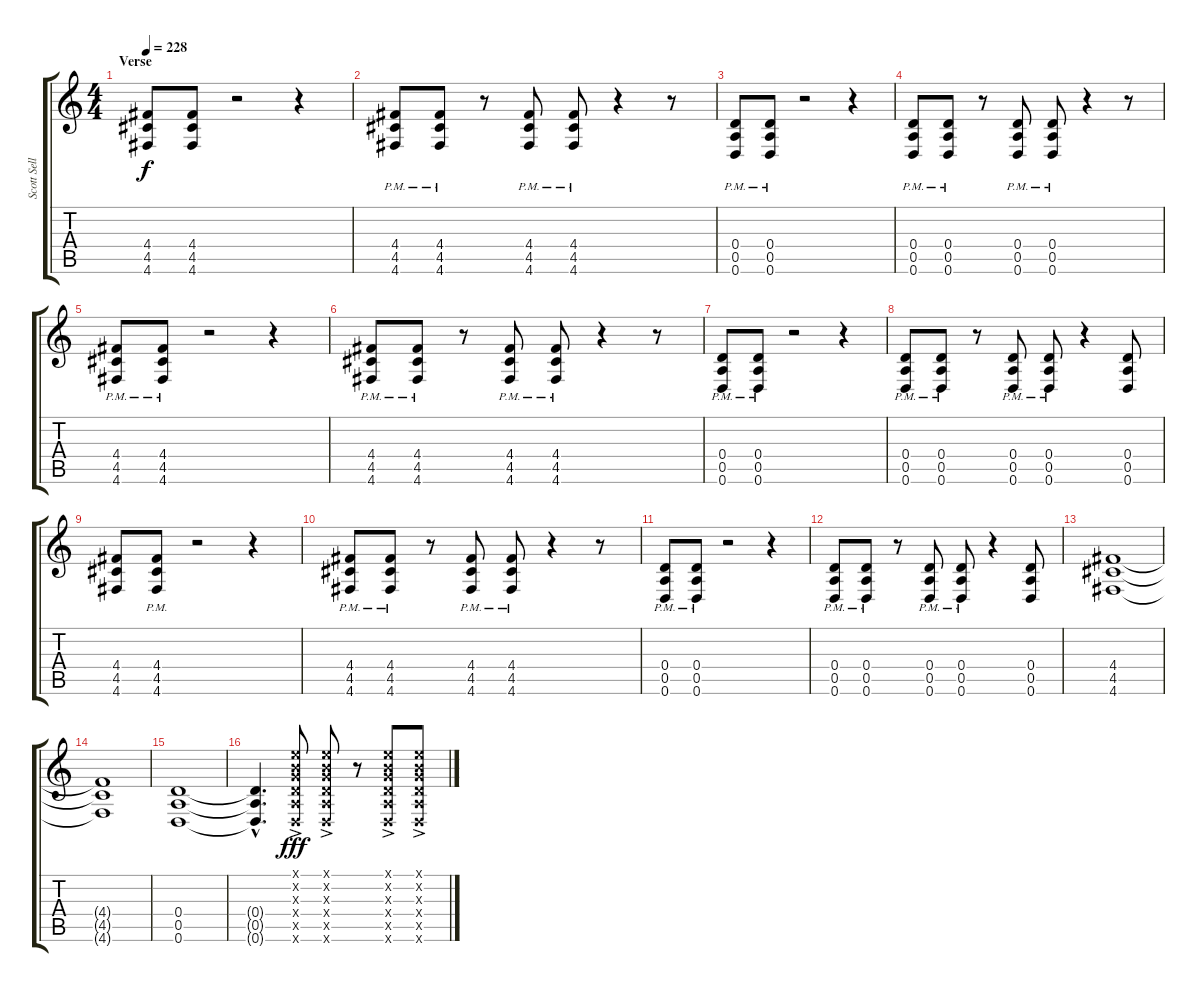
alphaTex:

\track ("Scott Sellers" "Scott Sell") {instrument distortionguitar}
\staff {score tabs}
\tuning (E4 B3 G3 D3 A2 D2) {hide}
\ts (4 4)
\section ("" "Verse")
\tempo 228
\clef g2
\ks c
(4.4 4.5 4.6).8{dy f} (4.4 4.5 4.6).8 r.2 r.4 |
(4.4{pm} 4.5{pm} 4.6{pm}).8 (4.4{pm} 4.5{pm} 4.6{pm}).8 r.8 (4.4{pm} 4.5{pm} 4.6{pm}).8 (4.4{pm} 4.5{pm} 4.6{pm}).8 r.4 r.8 |
(0.4{pm} 0.5{pm} 0.6{pm}).8 (0.4{pm} 0.5{pm} 0.6{pm}).8 r.2 r.4 |
(0.4{pm} 0.5{pm} 0.6{pm}).8 (0.4{pm} 0.5{pm} 0.6{pm}).8 r.8 (0.4{pm} 0.5{pm} 0.6{pm}).8 (0.4{pm} 0.5{pm} 0.6{pm}).8 r.4 r.8 |
(4.4{pm} 4.5{pm} 4.6{pm}).8 (4.4{pm} 4.5{pm} 4.6{pm}).8 r.2 r.4 |
(4.4{pm} 4.5{pm} 4.6{pm}).8 (4.4{pm} 4.5{pm} 4.6{pm}).8 r.8 (4.4{pm} 4.5{pm} 4.6{pm}).8 (4.4{pm} 4.5{pm} 4.6{pm}).8 r.4 r.8 |
(0.4{pm} 0.5{pm} 0.6{pm}).8 (0.4{pm} 0.5{pm} 0.6{pm}).8 r.2 r.4 |
(0.4{pm} 0.5{pm} 0.6{pm}).8 (0.4{pm} 0.5{pm} 0.6{pm}).8 r.8 (0.4{pm} 0.5{pm} 0.6{pm}).8 (0.4{pm} 0.5{pm} 0.6{pm}).8 r.4 (0.4 0.5 0.6).8 |
(4.4 4.5 4.6).8 (4.4{pm} 4.5{pm} 4.6{pm}).8 r.2 r.4 |
(4.4{pm} 4.5{pm} 4.6{pm}).8 (4.4{pm} 4.5{pm} 4.6{pm}).8 r.8 (4.4{pm} 4.5{pm} 4.6{pm}).8 (4.4{pm} 4.5{pm} 4.6{pm}).8 r.4 r.8 |
(0.4{pm} 0.5{pm} 0.6{pm}).8 (0.4{pm} 0.5{pm} 0.6{pm}).8 r.2 r.4 |
(0.4{pm} 0.5{pm} 0.6{pm}).8 (0.4{pm} 0.5{pm} 0.6{pm}).8 r.8 (0.4{pm} 0.5{pm} 0.6{pm}).8 (0.4{pm} 0.5{pm} 0.6{pm}).8 r.4 (0.4 0.5 0.6).8 |
(4.4 4.5 4.6).1 |
(4.4{t} 4.5{t} 4.6{t}).1 |
(0.4 0.5 0.6).1 |
(0.4{hac t} 0.5{hac t} 0.6{hac t}).4{d} (0.1{ac x} 0.2{ac x} 0.3{ac x} 0.4{ac x} 0.5{ac x} 0.6{ac x}).8{dy fff} (0.1{ac x} 0.2{ac x} 0.3{ac x} 0.4{ac x} 0.5{ac x} 0.6{ac x}).8 r.8 (0.1{ac x} 0.2{ac x} 0.3{ac x} 0.4{ac x} 0.5{ac x} 0.6{ac x}).8 (0.1{ac x} 0.2{ac x} 0.3{ac x} 0.4{ac x} 0.5{ac x} 0.6{ac x}).8
